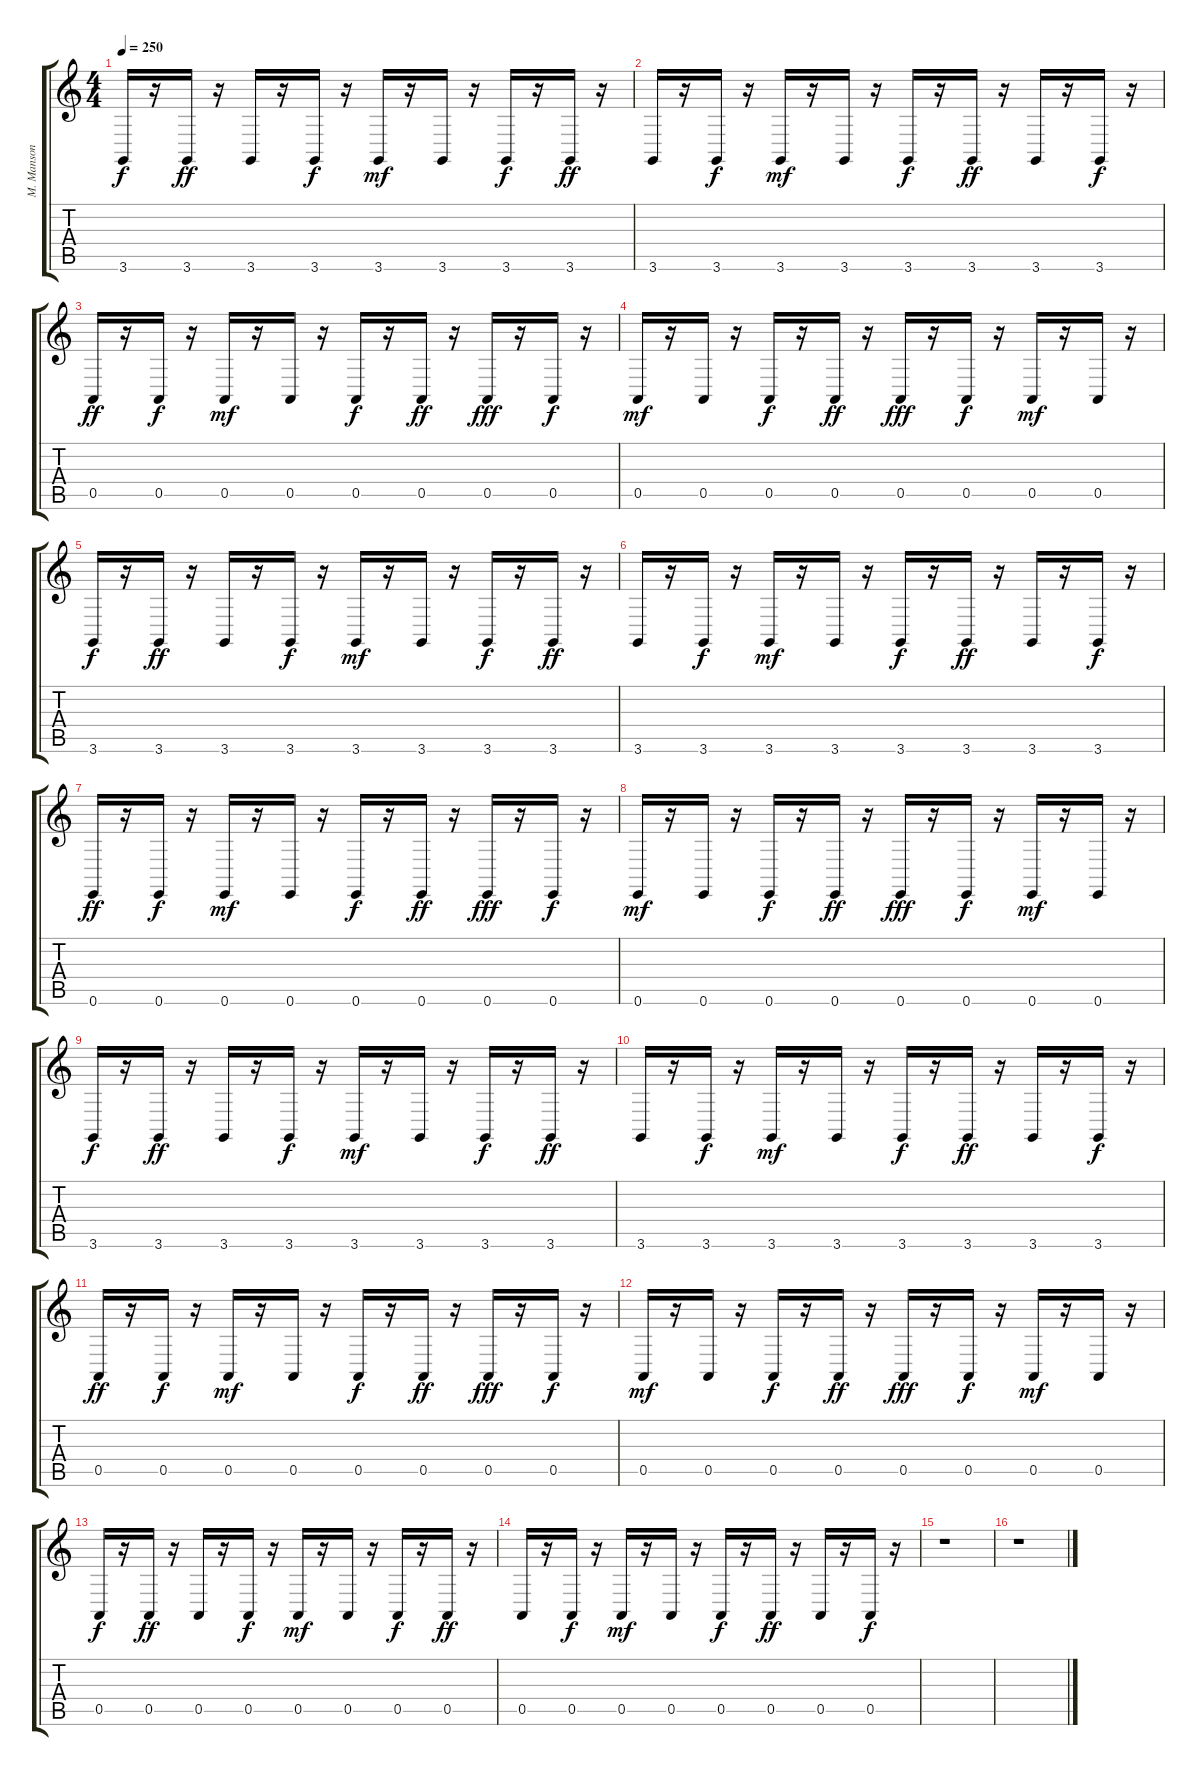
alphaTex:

\track ("M. Manson" "M. Manson") {instrument lead1square}
\staff {score tabs}
\tuning (E4 B3 G3 D3 A2 E2) {hide}
\ts (4 4)
\tempo 250
\clef g2
\ks c
3.6.16{dy f} r.16 3.6.16{dy ff} r.16 3.6.16 r.16 3.6.16{dy f} r.16 3.6.16{dy mf} r.16 3.6.16 r.16 3.6.16{dy f} r.16 3.6.16{dy ff} r.16 |
3.6.16 r.16 3.6.16{dy f} r.16 3.6.16{dy mf} r.16 3.6.16 r.16 3.6.16{dy f} r.16 3.6.16{dy ff} r.16 3.6.16 r.16 3.6.16{dy f} r.16 |
0.5.16{dy ff} r.16 0.5.16{dy f} r.16 0.5.16{dy mf} r.16 0.5.16 r.16 0.5.16{dy f} r.16 0.5.16{dy ff} r.16 0.5.16{dy fff} r.16 0.5.16{dy f} r.16 |
0.5.16{dy mf} r.16 0.5.16 r.16 0.5.16{dy f} r.16 0.5.16{dy ff} r.16 0.5.16{dy fff} r.16 0.5.16{dy f} r.16 0.5.16{dy mf} r.16 0.5.16 r.16 |
3.6.16{dy f} r.16 3.6.16{dy ff} r.16 3.6.16 r.16 3.6.16{dy f} r.16 3.6.16{dy mf} r.16 3.6.16 r.16 3.6.16{dy f} r.16 3.6.16{dy ff} r.16 |
3.6.16 r.16 3.6.16{dy f} r.16 3.6.16{dy mf} r.16 3.6.16 r.16 3.6.16{dy f} r.16 3.6.16{dy ff} r.16 3.6.16 r.16 3.6.16{dy f} r.16 |
0.6.16{dy ff} r.16 0.6.16{dy f} r.16 0.6.16{dy mf} r.16 0.6.16 r.16 0.6.16{dy f} r.16 0.6.16{dy ff} r.16 0.6.16{dy fff} r.16 0.6.16{dy f} r.16 |
0.6.16{dy mf} r.16 0.6.16 r.16 0.6.16{dy f} r.16 0.6.16{dy ff} r.16 0.6.16{dy fff} r.16 0.6.16{dy f} r.16 0.6.16{dy mf} r.16 0.6.16 r.16 |
3.6.16{dy f} r.16 3.6.16{dy ff} r.16 3.6.16 r.16 3.6.16{dy f} r.16 3.6.16{dy mf} r.16 3.6.16 r.16 3.6.16{dy f} r.16 3.6.16{dy ff} r.16 |
3.6.16 r.16 3.6.16{dy f} r.16 3.6.16{dy mf} r.16 3.6.16 r.16 3.6.16{dy f} r.16 3.6.16{dy ff} r.16 3.6.16 r.16 3.6.16{dy f} r.16 |
0.5.16{dy ff} r.16 0.5.16{dy f} r.16 0.5.16{dy mf} r.16 0.5.16 r.16 0.5.16{dy f} r.16 0.5.16{dy ff} r.16 0.5.16{dy fff} r.16 0.5.16{dy f} r.16 |
0.5.16{dy mf} r.16 0.5.16 r.16 0.5.16{dy f} r.16 0.5.16{dy ff} r.16 0.5.16{dy fff} r.16 0.5.16{dy f} r.16 0.5.16{dy mf} r.16 0.5.16 r.16 |
0.5.16{dy f} r.16 0.5.16{dy ff} r.16 0.5.16 r.16 0.5.16{dy f} r.16 0.5.16{dy mf} r.16 0.5.16 r.16 0.5.16{dy f} r.16 0.5.16{dy ff} r.16 |
0.5.16 r.16 0.5.16{dy f} r.16 0.5.16{dy mf} r.16 0.5.16 r.16 0.5.16{dy f} r.16 0.5.16{dy ff} r.16 0.5.16 r.16 0.5.16{dy f} r.16 |
r.1 |
r.1
